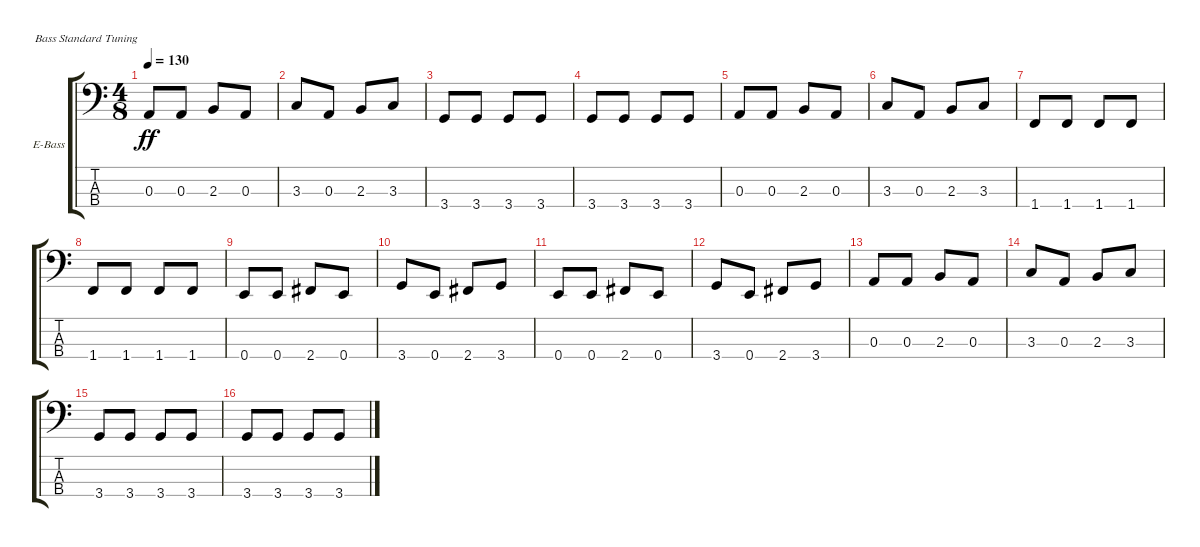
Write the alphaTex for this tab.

\bracketExtendMode groupsimilarinstruments
\firstSystemTrackNameOrientation horizontal
\otherSystemsTrackNameOrientation horizontal
\track ("Бас" "E-Bass") {instrument electricbasspick}
\staff {score tabs}
\tuning (G2 D2 A1 E1)
\ts (4 8)
\tempo 130
\clef f4
\ks c
0.3.8{dy ff} 0.3.8 2.3.8 0.3.8 |
3.3.8 0.3.8 2.3.8 3.3.8 |
3.4.8 3.4.8 3.4.8 3.4.8 |
3.4.8 3.4.8 3.4.8 3.4.8 |
0.3.8 0.3.8 2.3.8 0.3.8 |
3.3.8 0.3.8 2.3.8 3.3.8 |
1.4.8 1.4.8 1.4.8 1.4.8 |
1.4.8 1.4.8 1.4.8 1.4.8 |
0.4.8 0.4.8 2.4.8 0.4.8 |
3.4.8 0.4.8 2.4.8 3.4.8 |
0.4.8 0.4.8 2.4.8 0.4.8 |
3.4.8 0.4.8 2.4.8 3.4.8 |
0.3.8 0.3.8 2.3.8 0.3.8 |
3.3.8 0.3.8 2.3.8 3.3.8 |
3.4.8 3.4.8 3.4.8 3.4.8 |
3.4.8 3.4.8 3.4.8 3.4.8
